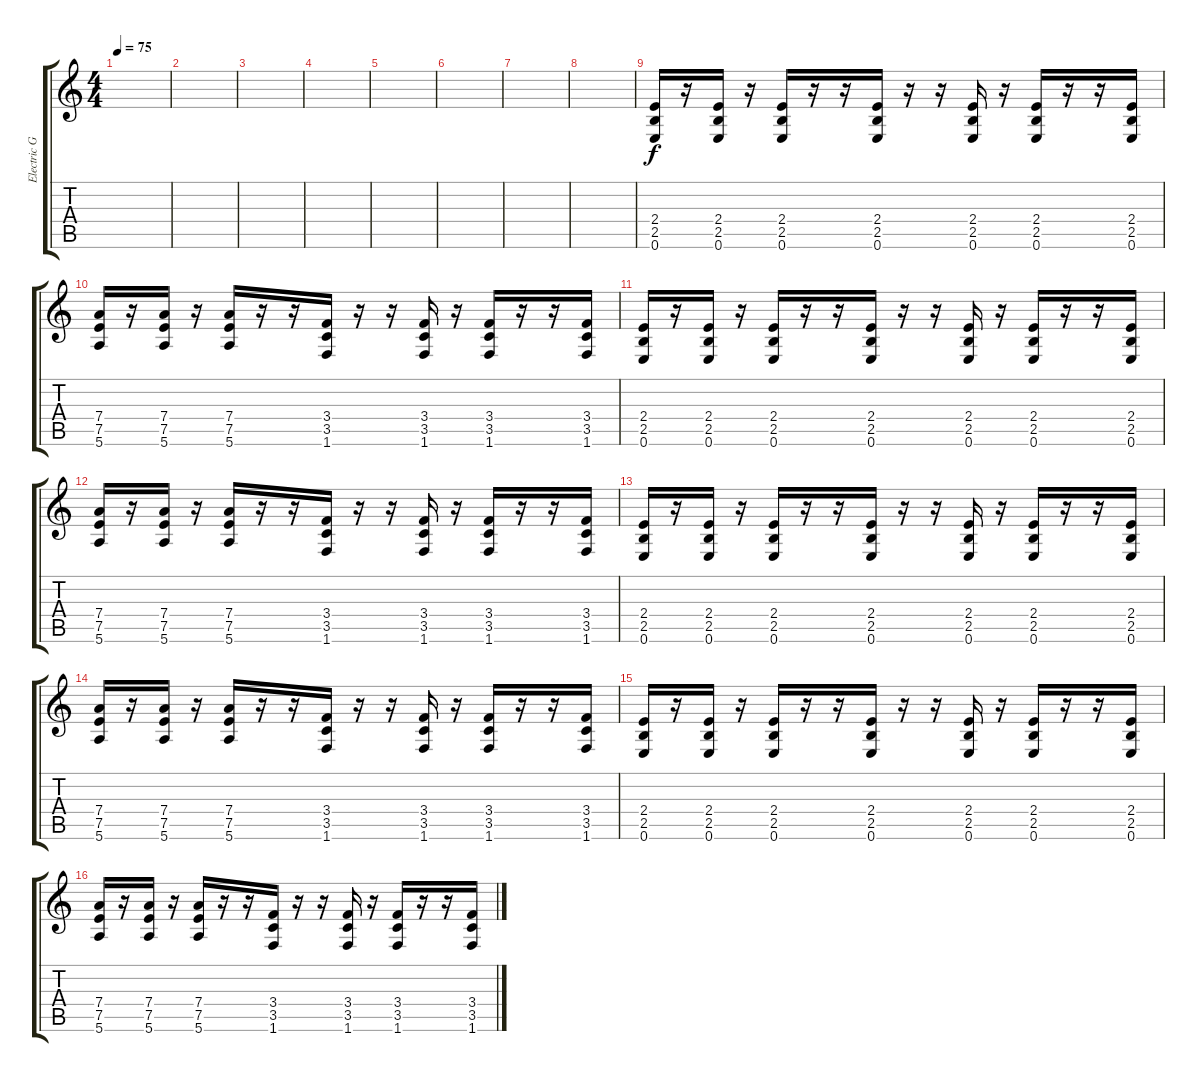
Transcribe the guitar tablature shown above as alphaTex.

\track ("Electric Guitar 1" "Electric G") {instrument overdrivenguitar}
\staff {score tabs}
\tuning (E4 B3 G3 D3 A2 E2) {hide}
\ts (4 4)
\tempo 75
\clef g2
\ks c
|
|
|
|
|
|
|
|
(2.4 2.5 0.6).16 r.16 (2.4 2.5 0.6).16 r.16 (2.4 2.5 0.6).16 r.16 r.16 (2.4 2.5 0.6).16 r.16 r.16 (2.4 2.5 0.6).16 r.16 (2.4 2.5 0.6).16 r.16 r.16 (2.4 2.5 0.6).16 |
(7.4 7.5 5.6).16 r.16 (7.4 7.5 5.6).16 r.16 (7.4 7.5 5.6).16 r.16 r.16 (3.4 3.5 1.6).16 r.16 r.16 (3.4 3.5 1.6).16 r.16 (3.4 3.5 1.6).16 r.16 r.16 (3.4 3.5 1.6).16 |
(2.4 2.5 0.6).16 r.16 (2.4 2.5 0.6).16 r.16 (2.4 2.5 0.6).16 r.16 r.16 (2.4 2.5 0.6).16 r.16 r.16 (2.4 2.5 0.6).16 r.16 (2.4 2.5 0.6).16 r.16 r.16 (2.4 2.5 0.6).16 |
(7.4 7.5 5.6).16 r.16 (7.4 7.5 5.6).16 r.16 (7.4 7.5 5.6).16 r.16 r.16 (3.4 3.5 1.6).16 r.16 r.16 (3.4 3.5 1.6).16 r.16 (3.4 3.5 1.6).16 r.16 r.16 (3.4 3.5 1.6).16 |
(2.4 2.5 0.6).16 r.16 (2.4 2.5 0.6).16 r.16 (2.4 2.5 0.6).16 r.16 r.16 (2.4 2.5 0.6).16 r.16 r.16 (2.4 2.5 0.6).16 r.16 (2.4 2.5 0.6).16 r.16 r.16 (2.4 2.5 0.6).16 |
(7.4 7.5 5.6).16 r.16 (7.4 7.5 5.6).16 r.16 (7.4 7.5 5.6).16 r.16 r.16 (3.4 3.5 1.6).16 r.16 r.16 (3.4 3.5 1.6).16 r.16 (3.4 3.5 1.6).16 r.16 r.16 (3.4 3.5 1.6).16 |
(2.4 2.5 0.6).16 r.16 (2.4 2.5 0.6).16 r.16 (2.4 2.5 0.6).16 r.16 r.16 (2.4 2.5 0.6).16 r.16 r.16 (2.4 2.5 0.6).16 r.16 (2.4 2.5 0.6).16 r.16 r.16 (2.4 2.5 0.6).16 |
(7.4 7.5 5.6).16 r.16 (7.4 7.5 5.6).16 r.16 (7.4 7.5 5.6).16 r.16 r.16 (3.4 3.5 1.6).16 r.16 r.16 (3.4 3.5 1.6).16 r.16 (3.4 3.5 1.6).16 r.16 r.16 (3.4 3.5 1.6).16
